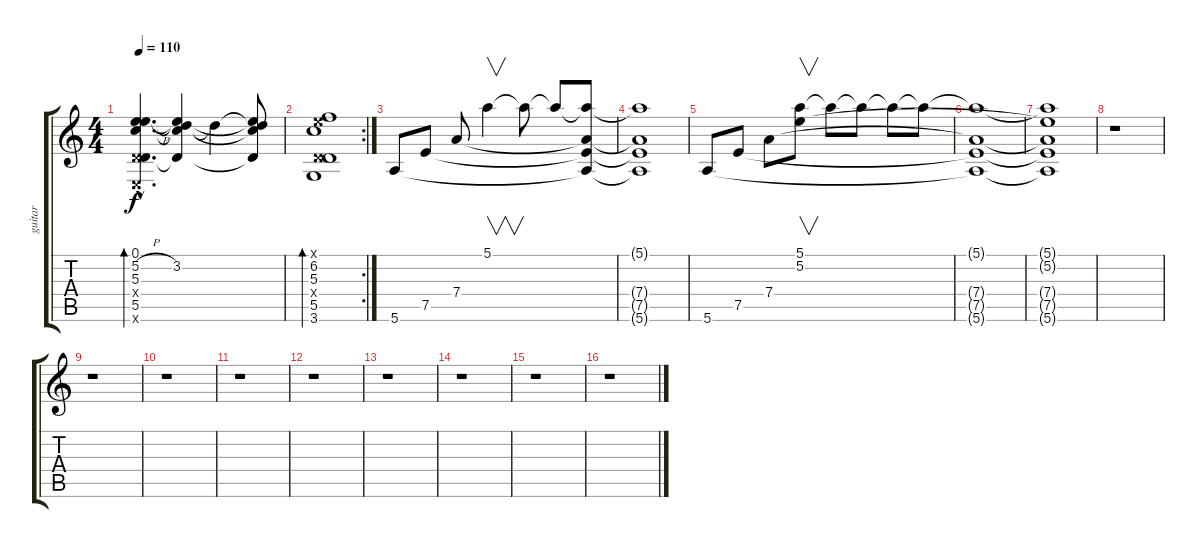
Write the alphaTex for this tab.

\track ("guitar" "guitar") {instrument electricguitarjazz}
\staff {score tabs}
\tuning (E4 B3 G3 D3 A2 E2) {hide}
\ts (4 4)
\tempo 110
\clef g2
\ks c
(0.1{hac} 5.2{h hac} 5.3{hac} 0.4{hac x} 5.5{hac} 0.6{hac x}).4{d bd 60 dy f} (0.1{t} 3.2 5.3{t} 5.5{t}).4 3.2{t}.4 (0.1{t} 3.2{t} 5.3{t} 5.5{t}).8 |
\rc 2
(0.1{x} 6.2 5.3 0.4{x} 5.5 3.6).1{bd 60} |
5.6.8{volume 16 instrument fx5brightness} 7.5.8 7.4.8 5.1.4{v} 5.1{t}.8 5.1{t}.8 (5.1{t} 7.4{t} 7.5{t} 5.6{t}).8 |
(5.1{t} 7.4{t} 7.5{t} 5.6{t}).1 |
5.6.8 7.5.8 7.4.8 (5.1 5.2).8{v} 5.1{t}.8 5.1{t}.8 5.1{t}.8 5.1{t}.8 |
(5.1{t} 7.4{t} 7.5{t} 5.6{t}).1 |
(5.1{t} 5.2{t} 7.4{t} 7.5{t} 5.6{t}).1 |
r.1 |
r.1 |
r.1 |
r.1 |
r.1 |
r.1 |
r.1 |
r.1 |
r.1
